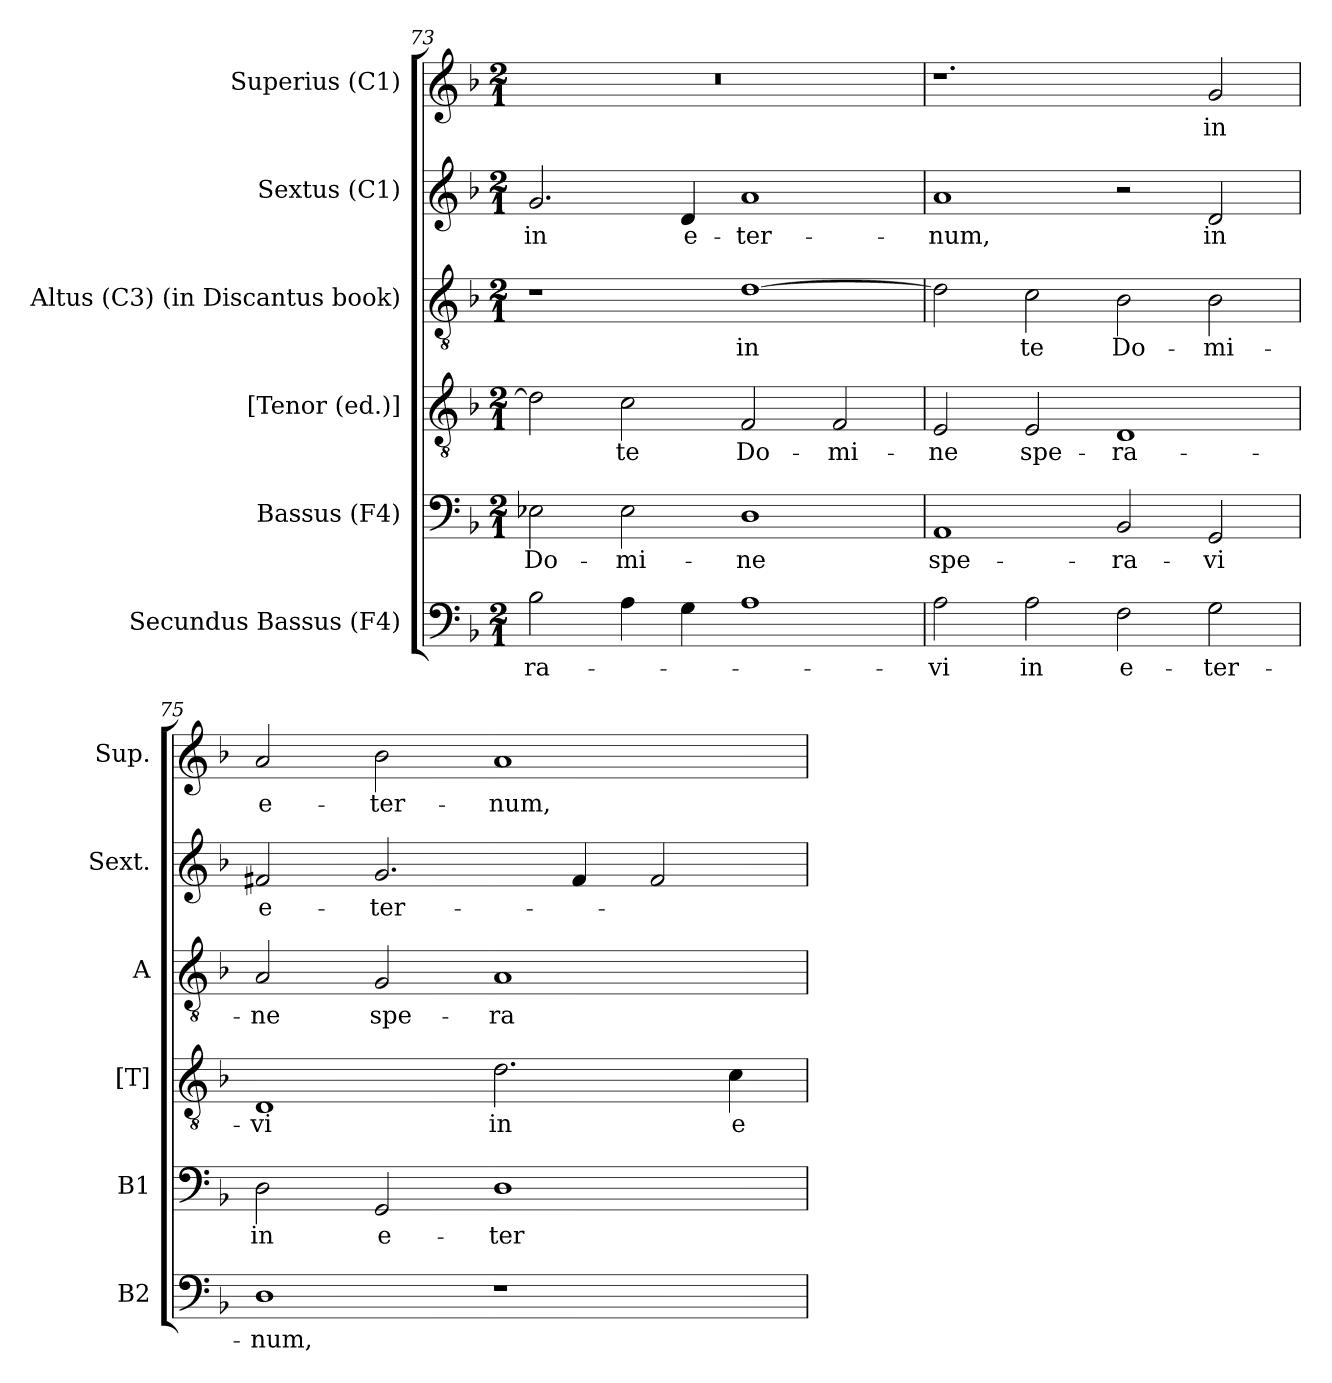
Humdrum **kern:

**kern	**text	**kern	**text	**kern	**text	**kern	**text	**kern	**text	**kern	**text
*part6	*part6	*part5	*part5	*part4	*part4	*part3	*part3	*part2	*part2	*part1	*part1
*staff6	*staff6	*staff5	*staff5	*staff4	*staff4	*staff3	*staff3	*staff2	*staff2	*staff1	*staff1
*I"Secundus Bassus (F4)	*	*I"Bassus (F4)	*	*I"[Tenor (ed.)]	*	*I"Altus (C3) (in Discantus book)	*	*I"Sextus (C1)	*	*I"Superius (C1)	*
*I'B2	*	*I'B1	*	*I'[T]	*	*I'A	*	*I'Sext.	*	*I'Sup.	*
*clefF4	*	*clefF4	*	*clefGv2	*	*clefGv2	*	*clefG2	*	*clefG2	*
*	*	*	*	*ITrd7c12	*	*	*	*	*	*	*
*k[b-]	*	*k[b-]	*	*k[b-]	*	*k[b-]	*	*k[b-]	*	*k[b-]	*
*F:	*	*F:	*	*F:	*	*F:	*	*F:	*	*F:	*
*M2/1	*	*M2/1	*	*M2/1	*	*M2/1	*	*M2/1	*	*M2/1	*
=73	=73	=73	=73	=73	=73	=73	=73	=73	=73	=73	=73
!	!LO:LY:b:color=#000000	!	!	!	!	!	!	!	!	!	!
!	!	!	!LO:LY:b:color=#000000	!	!	!	!	!	!	!	!
!	!	!	!	!	!	!	!	!	!LO:LY:b:color=#000000	!LO:N:vis=1	!
2B-i\	-ra-	2E-Xi\	Do-	2Di\]	.	1r	.	2.gi/	in	0r	.
!	!	!	!LO:LY:b:color=#000000	!	!	!	!	!	!	!	!
!	!	!	!	!	!LO:LY:b:color=#000000	!	!	!	!	!	!
4Ai\	.	2E-i\	-mi-	2Ci\	te	.	.	.	.	.	.
!	!	!	!	!	!	!	!	!	!LO:LY:b:color=#000000	!	!
4Gi\	.	.	.	.	.	.	.	4di/	e-	.	.
!	!	!	!LO:LY:b:color=#000000	!	!	!	!	!	!	!	!
!	!	!	!	!	!LO:LY:b:color=#000000	!	!	!	!	!	!
!	!	!	!	!	!	!	!LO:LY:b:color=#000000	!	!	!	!
!	!	!	!	!	!	!	!	!	!LO:LY:b:color=#000000	!	!
1Ai	.	1Di	-ne	2FFi/	Do-	[1di	in	1ai	-ter-	.	.
!	!	!	!	!	!LO:LY:b:color=#000000	!	!	!	!	!	!
.	.	.	.	2FFi/	-mi-	.	.	.	.	.	.
=74	=74	=74	=74	=74	=74	=74	=74	=74	=74	=74	=74
!	!LO:LY:b:color=#000000	!	!	!	!	!	!	!	!	!	!
!	!	!	!LO:LY:b:color=#000000	!	!	!	!	!	!	!	!
!	!	!	!	!	!LO:LY:b:color=#000000	!	!	!	!	!	!
!	!	!	!	!	!	!	!	!	!LO:LY:b:color=#000000	!	!
2Ai\	-vi	1AAi	spe-	2EEi/	-ne	2di\]	.	1ai	-num,	1.r	.
!	!LO:LY:b:color=#000000	!	!	!	!	!	!	!	!	!	!
!	!	!	!	!	!LO:LY:b:color=#000000	!	!	!	!	!	!
!	!	!	!	!	!	!	!LO:LY:b:color=#000000	!	!	!	!
2Ai\	in	.	.	2EEi/	spe-	2ci\	te	.	.	.	.
!	!LO:LY:b:color=#000000	!	!	!	!	!	!	!	!	!	!
!	!	!	!LO:LY:b:color=#000000	!	!	!	!	!	!	!	!
!	!	!	!	!	!LO:LY:b:color=#000000	!	!	!	!	!	!
!	!	!	!	!	!	!	!LO:LY:b:color=#000000	!	!	!	!
2Fi\	e-	2BB-i/	-ra-	1DDi	-ra-	2B-i\	Do-	2r	.	.	.
!	!LO:LY:b:color=#000000	!	!	!	!	!	!	!	!	!	!
!	!	!	!LO:LY:b:color=#000000	!	!	!	!	!	!	!	!
!	!	!	!	!	!	!	!LO:LY:b:color=#000000	!	!	!	!
!	!	!	!	!	!	!	!	!	!LO:LY:b:color=#000000	!	!
!	!	!	!	!	!	!	!	!	!	!	!LO:LY:b:color=#000000
2Gi\	-ter-	2GGi/	-vi	.	.	2B-i\	-mi-	2di/	in	2gi/	in
=75	=75	=75	=75	=75	=75	=75	=75	=75	=75	=75	=75
!	!LO:LY:b:color=#000000	!	!	!	!	!	!	!	!	!	!
!	!	!	!LO:LY:b:color=#000000	!	!	!	!	!	!	!	!
!	!	!	!	!	!LO:LY:b:color=#000000	!	!	!	!	!	!
!	!	!	!	!	!	!	!LO:LY:b:color=#000000	!	!	!	!
!	!	!	!	!	!	!	!	!	!LO:LY:b:color=#000000	!	!
!	!	!	!	!	!	!	!	!	!	!	!LO:LY:b:color=#000000
1Di	-num,	2Di\	in	1DDi	-vi	2Ai/	-ne	2f#Xi/	e-	2ai/	e-
!	!	!	!LO:LY:b:color=#000000	!	!	!	!	!	!	!	!
!	!	!	!	!	!	!	!LO:LY:b:color=#000000	!	!	!	!
!	!	!	!	!	!	!	!	!	!LO:LY:b:color=#000000	!	!
!	!	!	!	!	!	!	!	!	!	!	!LO:LY:b:color=#000000
.	.	2GGi/	e-	.	.	2Gi/	spe-	2.gi/	-ter-	2b-i\	-ter-
!	!	!	!LO:LY:b:color=#000000	!	!	!	!	!	!	!	!
!	!	!	!	!	!LO:LY:b:color=#000000	!	!	!	!	!	!
!	!	!	!	!	!	!	!LO:LY:b:color=#000000	!	!	!	!
!	!	!	!	!	!	!	!	!	!	!	!LO:LY:b:color=#000000
1r	.	1Di	-ter-	2.Di\	in	1Ai	-ra-	.	.	1ai	-num,
.	.	.	.	.	.	.	.	4f#i/	.	.	.
.	.	.	.	.	.	.	.	2f#i/	.	.	.
!	!	!	!	!	!LO:LY:b:color=#000000	!	!	!	!	!	!
.	.	.	.	4Ci\	e-	.	.	.	.	.	.
=	=	=	=	=	=	=	=	=	=	=	=
*-	*-	*-	*-	*-	*-	*-	*-	*-	*-	*-	*-
